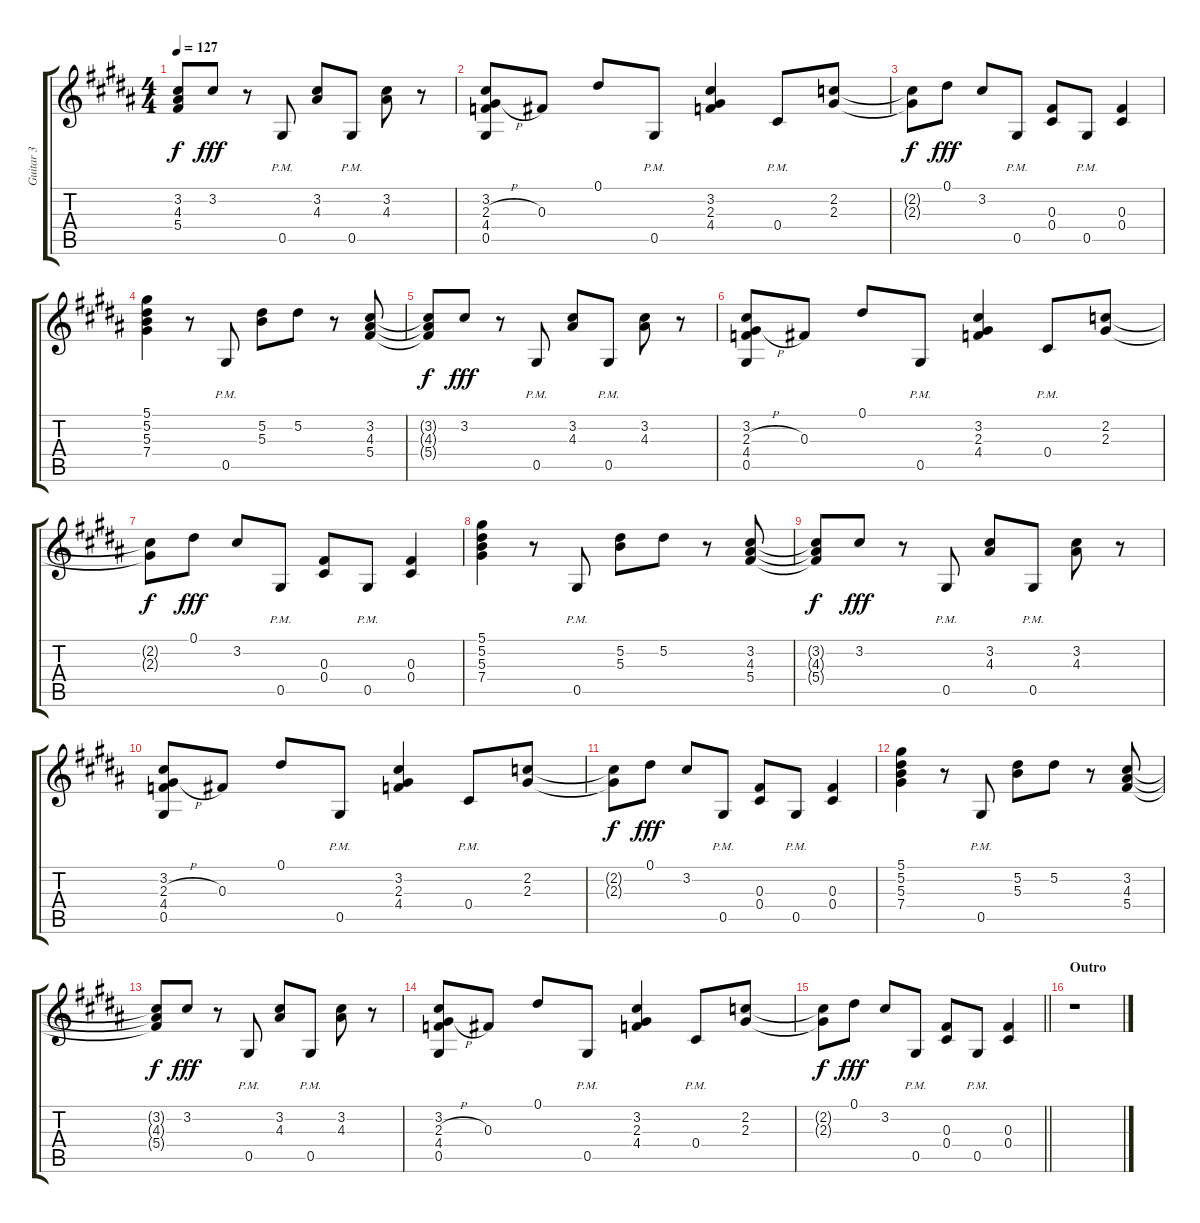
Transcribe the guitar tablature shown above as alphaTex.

\track ("Guitar 3" "Guitar 3") {instrument distortionguitar}
\staff {score tabs}
\tuning (Eb4 Bb3 Gb3 Db3 Ab2 Eb2) {hide}
\ts (4 4)
\tempo 127
\clef g2
\ks b
(3.2{t} 4.3{t} 5.4{t}).8{dy f} 3.2.8{dy fff} r.8 0.5{pm}.8 (3.2 4.3).8 0.5{pm}.8 (3.2 4.3).8 r.8 |
(3.2 2.3{h} 4.4 0.5).8 0.3.8 0.1.8 0.5{pm}.8 (3.2 2.3 4.4).4 0.4{pm}.8 (2.2 2.3).8 |
(2.2{t} 2.3{t}).8{dy f} 0.1.8{dy fff} 3.2.8 0.5{pm}.8 (0.3 0.4).8 0.5{pm}.8 (0.3 0.4).4 |
(5.1 5.2 5.3 7.4).4 r.8 0.5{pm}.8 (5.2 5.3).8 5.2.8 r.8 (3.2 4.3 5.4).8 |
(3.2{t} 4.3{t} 5.4{t}).8{dy f} 3.2.8{dy fff} r.8 0.5{pm}.8 (3.2 4.3).8 0.5{pm}.8 (3.2 4.3).8 r.8 |
(3.2 2.3{h} 4.4 0.5).8 0.3.8 0.1.8 0.5{pm}.8 (3.2 2.3 4.4).4 0.4{pm}.8 (2.2 2.3).8 |
(2.2{t} 2.3{t}).8{dy f} 0.1.8{dy fff} 3.2.8 0.5{pm}.8 (0.3 0.4).8 0.5{pm}.8 (0.3 0.4).4 |
(5.1 5.2 5.3 7.4).4 r.8 0.5{pm}.8 (5.2 5.3).8 5.2.8 r.8 (3.2 4.3 5.4).8 |
(3.2{t} 4.3{t} 5.4{t}).8{dy f} 3.2.8{dy fff} r.8 0.5{pm}.8 (3.2 4.3).8 0.5{pm}.8 (3.2 4.3).8 r.8 |
(3.2 2.3{h} 4.4 0.5).8 0.3.8 0.1.8 0.5{pm}.8 (3.2 2.3 4.4).4 0.4{pm}.8 (2.2 2.3).8 |
(2.2{t} 2.3{t}).8{dy f} 0.1.8{dy fff} 3.2.8 0.5{pm}.8 (0.3 0.4).8 0.5{pm}.8 (0.3 0.4).4 |
(5.1 5.2 5.3 7.4).4 r.8 0.5{pm}.8 (5.2 5.3).8 5.2.8 r.8 (3.2 4.3 5.4).8 |
(3.2{t} 4.3{t} 5.4{t}).8{dy f} 3.2.8{dy fff} r.8 0.5{pm}.8 (3.2 4.3).8 0.5{pm}.8 (3.2 4.3).8 r.8 |
(3.2 2.3{h} 4.4 0.5).8 0.3.8 0.1.8 0.5{pm}.8 (3.2 2.3 4.4).4 0.4{pm}.8 (2.2 2.3).8 |
\barLineRight lightlight
(2.2{t} 2.3{t}).8{dy f} 0.1.8{dy fff} 3.2.8 0.5{pm}.8 (0.3 0.4).8 0.5{pm}.8 (0.3 0.4).4 |
\section ("" "Outro")
r.1
